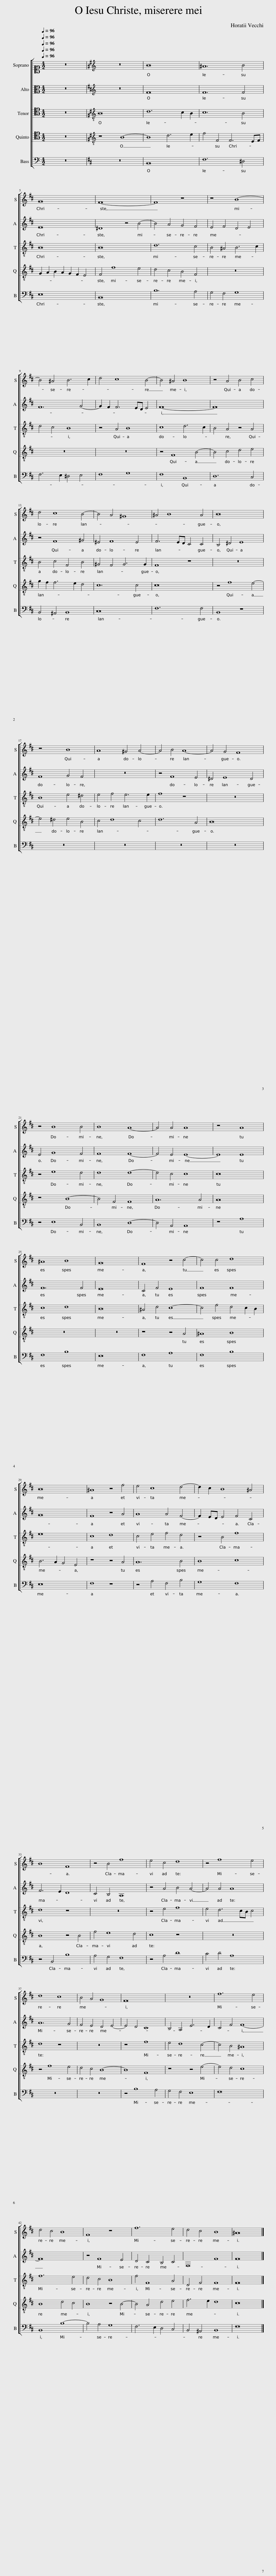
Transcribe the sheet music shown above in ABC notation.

X:1
%%score [ 1 2 [ 3 4 ] 5 ]
L:1/8
Q:1/4=96
M:4/2
I:linebreak $
K:C
V:1 alto1
V:2 alto
V:3 tenor
V:4 tenor
V:5 bass
V:1
 z16 |[K:D][K:treble] z16 | B16 | ^A12 B4 |$ G16 | %5
 F16- | F8 z8 | z8 B8- |$ B4 ^A4 B6 c2 | d4 c8 B4- | %10
 B4 ^A4 B8 | z4 A4 B4 c4 |$ d4 c8 B4- | B4 A4 ^G8 | ^A4 B8 A4 | %15
 B16 |$ z8 B8 | A8 ^G4 A4- | A4 B4 A8- | A4 G4 F8 |$ %20
 z4 B8 B4 | B8 A8- | A4 A4 A8 | z8 A8 |$ ^A8 B8 | %25
 G16 | F8 z4 c4- | c4 c4 d8 |$ B16 | ^A8 z4 f4 | %30
 e4 c8 d4- | d2 c2 B8 ^A4 |$ B8 F8 | z4 B4 f8 | e4 c4 d8 | %35
 z4 f8 e4 |$ d8 c8 | B4 A4 G8 | F16 | z16 | %40
 f12 e4 |$ d4 c4 B8 | F8 z8 | f12 e4 | d4 c4 B8 | %45
 ^A16 |] %46
V:2
 z16 |[K:D][K:treble] z16 | F16 | F12 F4 |$ E16 | %5
 ^D8 z4 B4- | B4 A4 G4 F4 | E4 F4 D4 E4 |$ F12 G4- | G2 F2 F6 ED E4 | %10
 F16- | F16 |$ z4 F8 ^G4 | ^E4 F8 E4 | F6 ED C4 C4 | %15
 B,4 ^D4 E8 |$ F8 G4 F4 | z16 | z4 F8 E4 | ^D4 E8 D4 |$ %20
 E4 G8 F4 | F8 F8- | F4 E4 E8- | E8 E8 |$ F12 F4 | %25
 E16 | C4 F4 E8 | F8 F8 |$ G16 | F8 z4 A4 | %30
 A8 A4 F4- | F2 ED E4 F4 C4 |$ F6 E2 D8 | C4 B,4 A,8 | z4 A4 B4 A4- | %35
 A4 A4 A8 |$ A12 G4 | F4 E4 D4 E4- | E4 D4 C8 | B,4 A,4 E6 D2 | %40
 C4 F4 F8- |$ F16 | z4 F8 E4 | D4 C4 B,4 C4 | F,8 F8 | %45
 F16 |] %46
V:3
 z16 |[K:D][K:treble-8] B16 | d12 c2 B2 | c12 B4 |$ B16 | %5
 B16 | d12 c4 | B4 ^A4 B6 c2 |$ d4 c4 B8 | z4 A4 B8 | %10
 c8 d6 c2 | B4 A4 z4 A4 |$ B4 c4 F4 B4 | ^G4 F4 G6 G2 | F8 z8 | %15
 z16 |$ B8 e4 ^d4 | e4 f4 e6 e2 | f8 z8 | z16 |$ %20
 z4 e8 d4 | d8 d8- | d4 c4 c8 | c16 |$ c8 d8 | %25
 B16 | ^A4 d4 c8- | c4 f4 d4 c2 B2 |$ e16 | c8 d8 | %30
 c4 e4 f4 d4 | z4 B4 f8 |$ d8 z8 | z16 | z4 e4 f8 | %35
 e4 d6 cB c4 |$ d8 z8 | z16 | z8 f8 | e4 d8 c4- | %40
 c4 B4 ^A8 |$ f12 e4 | d4 c4 B8 | f4 F8 A4 | D4 F4 F8 | %45
 F16 |] %46
V:4
 z16 |[K:D][K:treble-8] z8 B8- | B8 d6 e2 | f4 F4 F6 EF |$ G2 A2 B2 A2 G2 F2 E4 | %5
 F4 f8 e4 | d4 c4 B4 F4 | z16 |$ z16 | z16 | %10
 z4 F8 B4- | B4 c4 d4 e4 |$ g2 f2 f6 e2 d4 | c12 c4 | c16 | %15
 z4 f8 e4- |$ e4 ^d4 e4 B4 | c4 d8 c4 | d12 A4 | B16 |$ %20
 z8 B8- | B4 F4 F8 | A12 A4 | A16 |$ z16 | %25
 z16 | z8 z4 A4 | ^A8 B8 |$ B6 A2 G4 E4 | z8 z4 A4 | %30
 A12 B4 | B8 c8 |$ B8 z4 B4 | f4 e8 d4 | c8 z8 | %35
 z16 |$ z4 f8 e4 | d4 c4 B8- | B8 F8 | z8 z4 e4- | %40
 e4 d4 c8 |$ B8 d4 c4 | B8 z4 B4- | B4 A4 d4 e4 | f6 e2 d8 | %45
 c16 |] %46
V:5
 z16 |[K:D] z16 | B,,16 | F,12 ^D,4 |$ E,16 | %5
 B,,16 | B,12 A,4 | G,4 F,4 G,8 |$ F,6 E,2 ^D,4 E,4 | F,8 G,8 | %10
 F,8 B,,8 | D,12 C,4 |$ B,,4 ^A,,4 B,,8 | C,16 | F,12 F,4 | %15
 B,,8 z8 |$ z16 | z16 | z16 | z16 |$ %20
 z4 E,8 B,,4 | B,,8 D,8- | D,4 A,,4 A,,8 | z8 A,8 |$ F,8 B,8 | %25
 E,16 | F,8 A,8 | F,8 B,8 |$ E,16 | F,8 z8 | %30
 z4 A,4 F,4 B,4 | G,8 F,8 |$ z4 B,,4 B,8 | A,4 G,4 F,8 | z4 A,4 D8 | %35
 C4 D4 A,8 |$ z16 | z16 | z4 B,8 A,4 | G,4 F,4 E,8 | %40
 F,16 |$ B,,8 B,8- | B,4 A,4 G,8 | F,6 E,2 D,4 C,4 | B,,4 ^A,,4 B,,8 | %45
 F,16 |] %46
